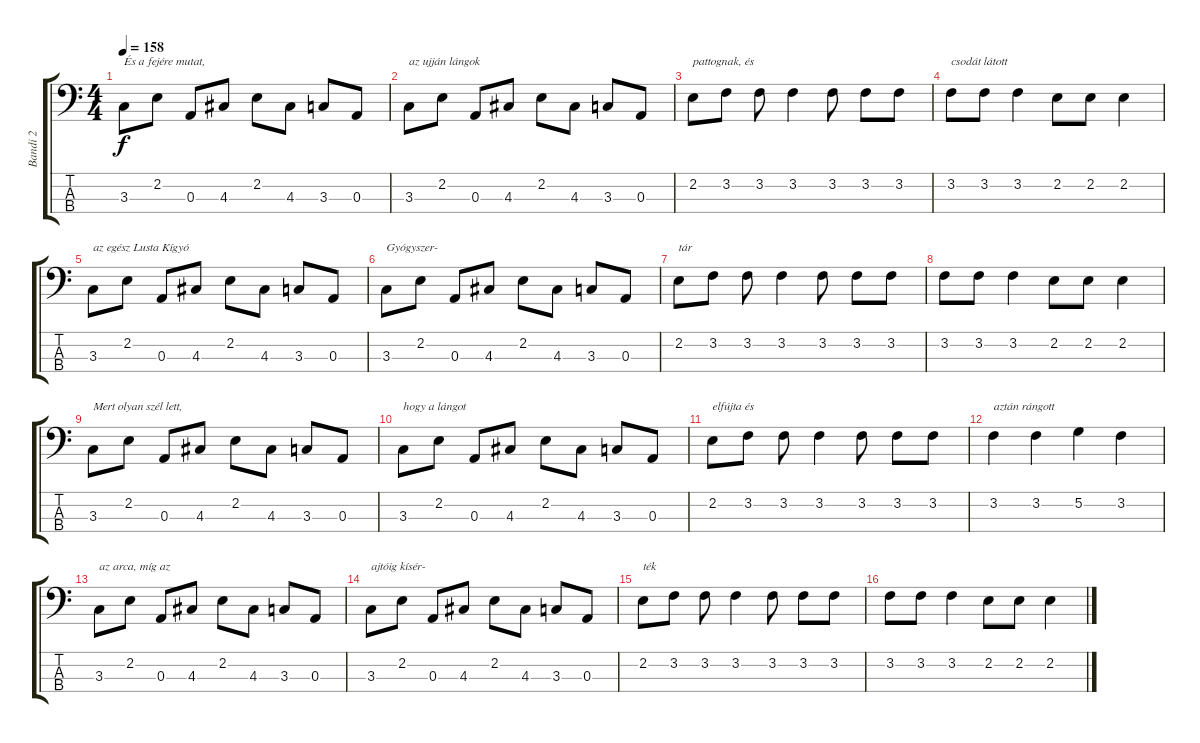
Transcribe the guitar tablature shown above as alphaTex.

\track ("Bandi 2" "Bandi 2") {instrument electricbasspick}
\staff {score tabs}
\tuning (G2 D2 A1 E1) {hide}
\ts (4 4)
\tempo 158
\clef f4
\ks c
3.3.8{txt "És a fejére mutat," dy f} 2.2.8 0.3.8 4.3.8 2.2.8 4.3.8 3.3.8 0.3.8 |
3.3.8{txt "az ujján lángok"} 2.2.8 0.3.8 4.3.8 2.2.8 4.3.8 3.3.8 0.3.8 |
2.2.8{txt "pattognak, és"} 3.2.8 3.2.8 3.2.4 3.2.8 3.2.8 3.2.8 |
3.2.8{txt "csodát látott"} 3.2.8 3.2.4 2.2.8 2.2.8 2.2.4 |
3.3.8{txt "az egész Lusta Kígyó"} 2.2.8 0.3.8 4.3.8 2.2.8 4.3.8 3.3.8 0.3.8 |
3.3.8{txt "Gyógyszer-"} 2.2.8 0.3.8 4.3.8 2.2.8 4.3.8 3.3.8 0.3.8 |
2.2.8{txt "tár"} 3.2.8 3.2.8 3.2.4 3.2.8 3.2.8 3.2.8 |
3.2.8 3.2.8 3.2.4 2.2.8 2.2.8 2.2.4 |
3.3.8{txt "Mert olyan szél lett,"} 2.2.8 0.3.8 4.3.8 2.2.8 4.3.8 3.3.8 0.3.8 |
3.3.8{txt "hogy a lángot"} 2.2.8 0.3.8 4.3.8 2.2.8 4.3.8 3.3.8 0.3.8 |
2.2.8{txt "elfújta és"} 3.2.8 3.2.8 3.2.4 3.2.8 3.2.8 3.2.8 |
3.2.4{txt "aztán rángott"} 3.2.4 5.2.4 3.2.4 |
3.3.8{txt "az arca, míg az"} 2.2.8 0.3.8 4.3.8 2.2.8 4.3.8 3.3.8 0.3.8 |
3.3.8{txt "ajtóig kísér-"} 2.2.8 0.3.8 4.3.8 2.2.8 4.3.8 3.3.8 0.3.8 |
2.2.8{txt "ték"} 3.2.8 3.2.8 3.2.4 3.2.8 3.2.8 3.2.8 |
3.2.8 3.2.8 3.2.4 2.2.8 2.2.8 2.2.4
